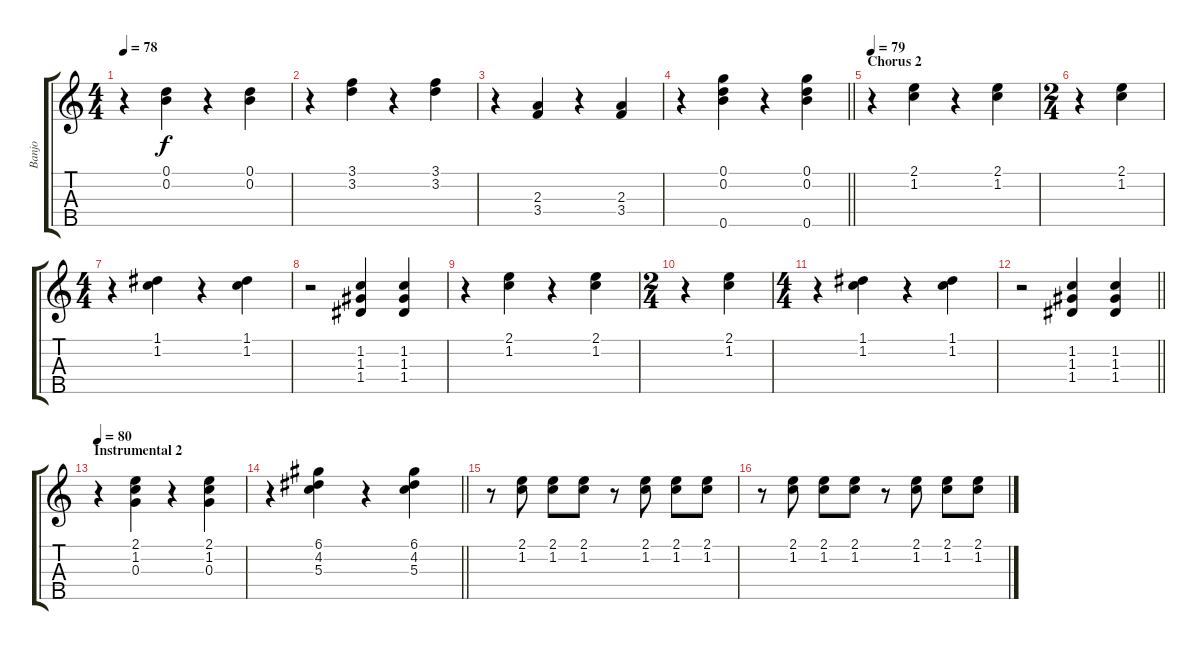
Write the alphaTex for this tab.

\track ("Banjo" "Banjo") {instrument electricguitarmuted}
\staff {score tabs}
\tuning (D4 B3 G3 D3 G4) {hide}
\ts (4 4)
\tempo 78
\clef g2
\ks c
r.4{dy f} (0.1 0.2).4 r.4 (0.1 0.2).4 |
r.4 (3.1 3.2).4 r.4 (3.1 3.2).4 |
r.4 (2.3 3.4).4 r.4 (2.3 3.4).4 |
\barLineRight lightlight
r.4 (0.1 0.2 0.5).4 r.4 (0.1 0.2 0.5).4 |
\section ("" "Chorus 2")
\tempo 79
r.4 (2.1 1.2).4 r.4 (2.1 1.2).4 |
\ts (2 4)
r.4 (2.1 1.2).4 |
\ts (4 4)
r.4 (1.1 1.2).4 r.4 (1.1 1.2).4 |
r.2 (1.2 1.3 1.4).4 (1.2 1.3 1.4).4 |
r.4 (2.1 1.2).4 r.4 (2.1 1.2).4 |
\ts (2 4)
r.4 (2.1 1.2).4 |
\ts (4 4)
r.4 (1.1 1.2).4 r.4 (1.1 1.2).4 |
\barLineRight lightlight
r.2 (1.2 1.3 1.4).4 (1.2 1.3 1.4).4 |
\section ("" "Instrumental 2")
\tempo 80
r.4 (2.1 1.2 0.3).4 r.4 (2.1 1.2 0.3).4 |
\barLineRight lightlight
r.4 (6.1 4.2 5.3).4 r.4 (6.1 4.2 5.3).4 |
r.8 (2.1 1.2).8 (2.1 1.2).8 (2.1 1.2).8 r.8 (2.1 1.2).8 (2.1 1.2).8 (2.1 1.2).8 |
r.8 (2.1 1.2).8 (2.1 1.2).8 (2.1 1.2).8 r.8 (2.1 1.2).8 (2.1 1.2).8 (2.1 1.2).8
